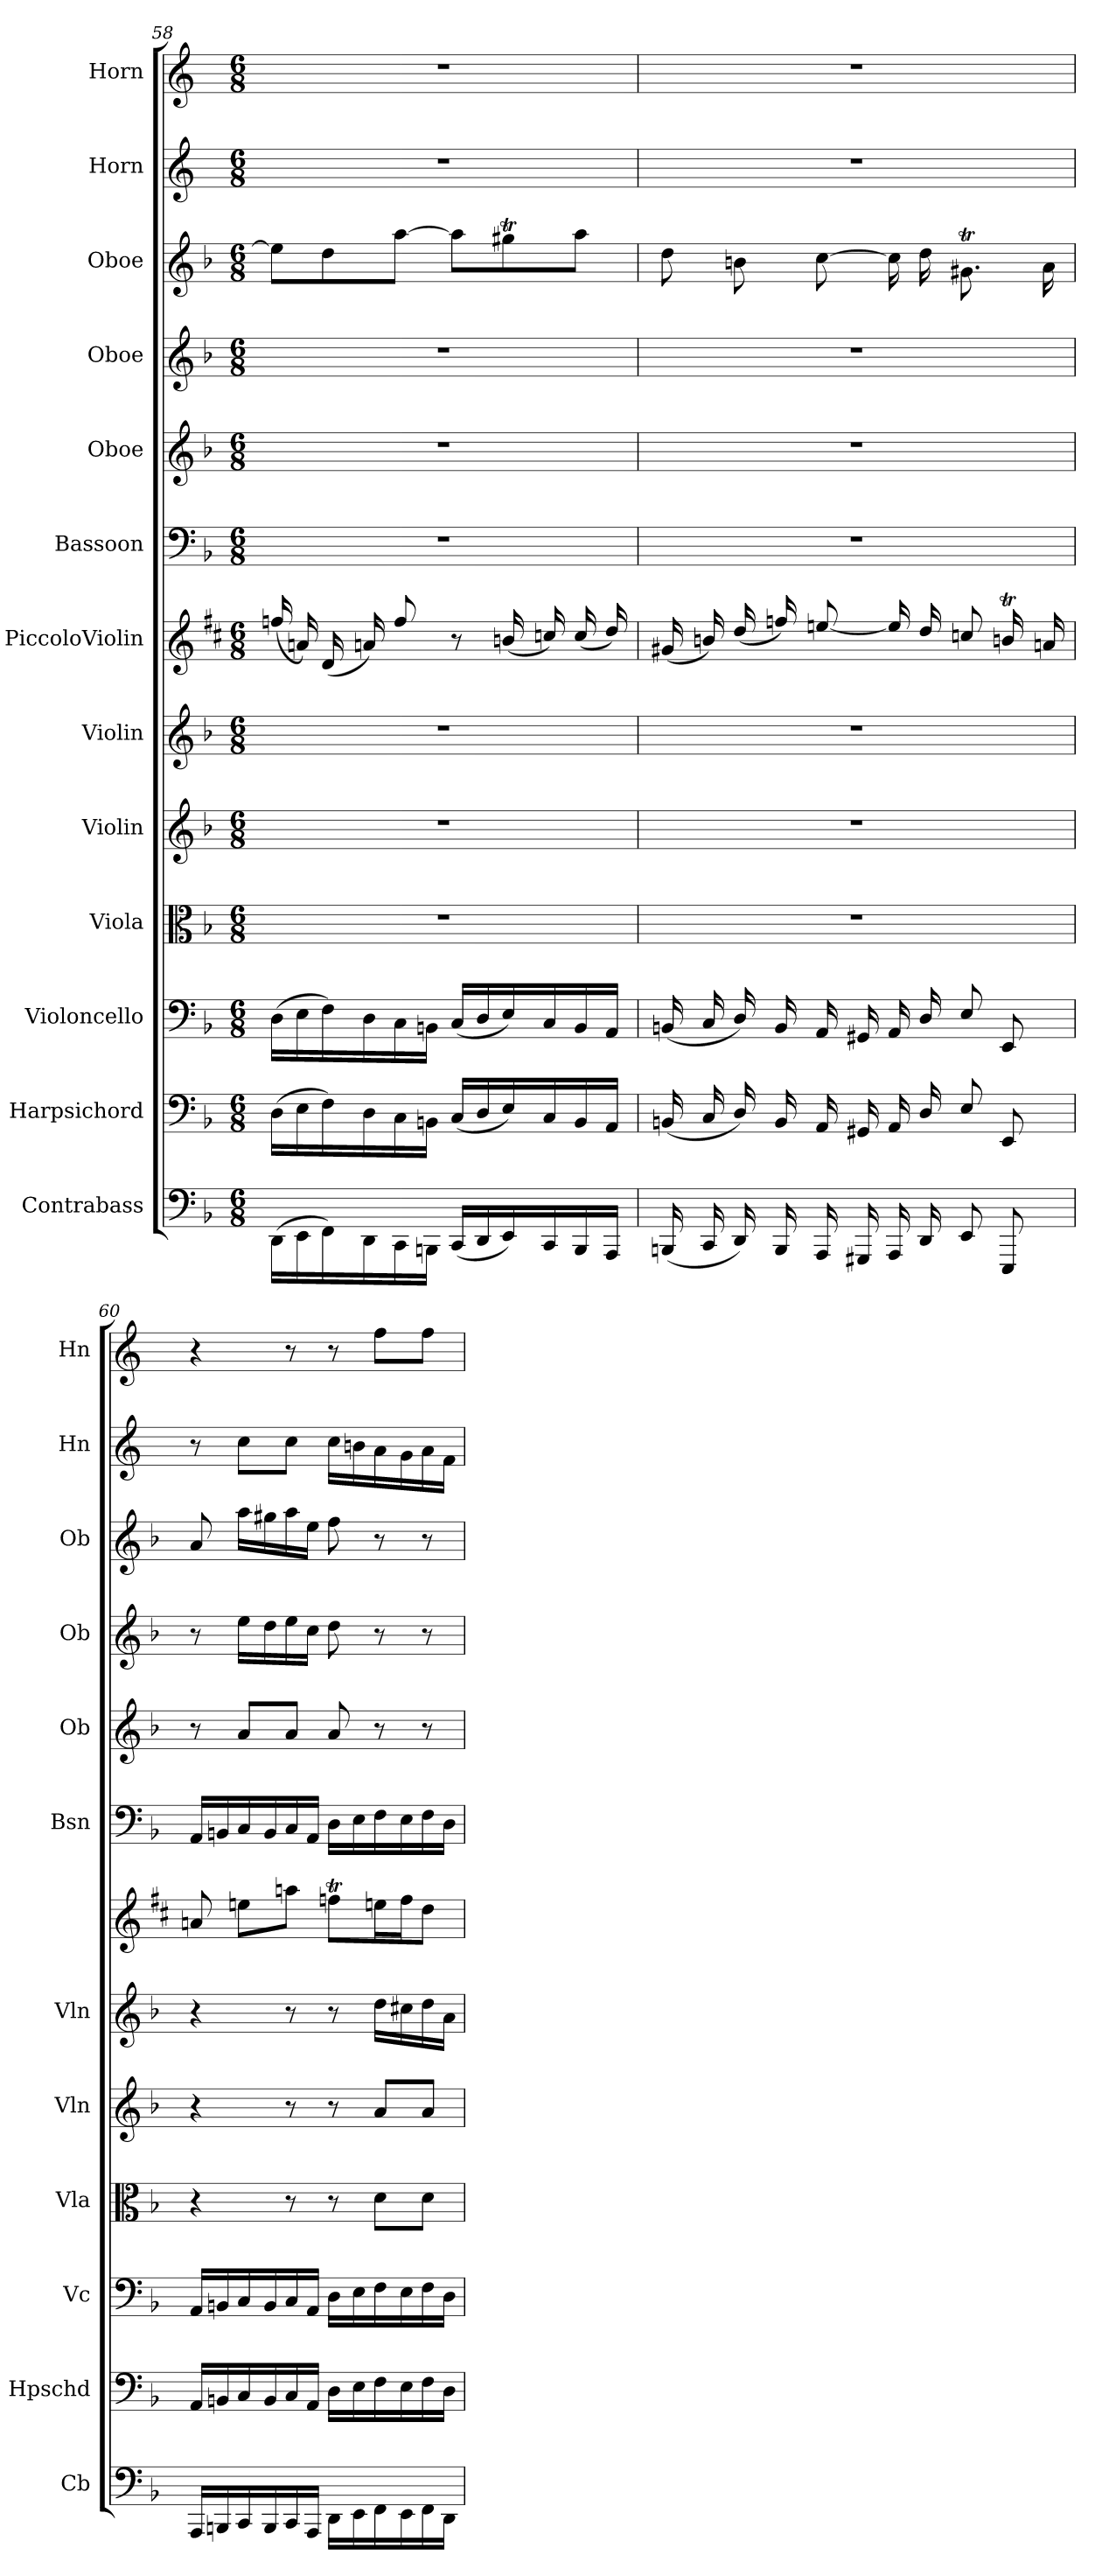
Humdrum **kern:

**kern	**kern	**kern	**kern	**kern	**kern	**kern	**kern	**kern	**kern	**kern	**kern	**kern
*part13	*part12	*part11	*part10	*part9	*part8	*part7	*part6	*part5	*part4	*part3	*part2	*part1
*staff13	*staff12	*staff11	*staff10	*staff9	*staff8	*staff7	*staff6	*staff5	*staff4	*staff3	*staff2	*staff1
*I"Contrabass	*I"Harpsichord	*I"Violoncello	*I"Viola	*I"Violin	*I"Violin	*I"PiccoloViolin	*I"Bassoon	*I"Oboe	*I"Oboe	*I"Oboe	*I"Horn	*I"Horn
*I'Cb	*I'Hpschd	*I'Vc	*I'Vla	*I'Vln	*I'Vln	*	*I'Bsn	*I'Ob	*I'Ob	*I'Ob	*I'Hn	*I'Hn
*clefF4	*clefF4	*clefF4	*clefC3	*clefG2	*clefG2	*clefG2	*clefF4	*clefG2	*clefG2	*clefG2	*clefG2	*clefG2
*k[b-]	*k[b-]	*k[b-]	*k[b-]	*k[b-]	*k[b-]	*k[f#c#]	*k[b-]	*k[b-]	*k[b-]	*k[b-]	*k[]	*k[]
*M6/8	*M6/8	*M6/8	*M6/8	*M6/8	*M6/8	*M6/8	*M6/8	*M6/8	*M6/8	*M6/8	*M6/8	*M6/8
=58	=58	=58	=58	=58	=58	=58	=58	=58	=58	=58	=58	=58
(16DD\LL	(16D\LL	(16D\LL	2.r	2.r	2.r	(16ffn/	2.r	2.r	2.r	8ee\L]	2.r	2.r
16EE\	16E\	16E\	.	.	.	16an/)	.	.	.	.	.	.
16FF\)	16F\)	16F\)	.	.	.	(16d/	.	.	.	8dd\	.	.
16DD\	16D\	16D\	.	.	.	16an/)	.	.	.	.	.	.
16CC\	16C\	16C\	.	.	.	8ff/	.	.	.	[8aa\J	.	.
16BBBn\JJ	16BBn\JJ	16BBn\JJ	.	.	.	.	.	.	.	.	.	.
(16CC/LL	(16C/LL	(16C/LL	.	.	.	8r	.	.	.	8aa\L]	.	.
16DD/	16D/	16D/	.	.	.	.	.	.	.	.	.	.
16EE/)	16E/)	16E/)	.	.	.	(16bn/	.	.	.	8gg#Xt\	.	.
16CC/	16C/	16C/	.	.	.	16ccn/)	.	.	.	.	.	.
16BBB/	16BB/	16BB/	.	.	.	(16cc/	.	.	.	8aa\J	.	.
16AAA/JJ	16AA/JJ	16AA/JJ	.	.	.	16dd/)	.	.	.	.	.	.
=59	=59	=59	=59	=59	=59	=59	=59	=59	=59	=59	=59	=59
(16BBBn/	(16BBn/	(16BBn/	2.r	2.r	2.r	(16g#X/	2.r	2.r	2.r	8dd\	2.r	2.r
16CC/	16C/	16C/	.	.	.	16bn/)	.	.	.	.	.	.
16DD/)	16D/)	16D/)	.	.	.	(16dd/	.	.	.	8bn\	.	.
16BBB/	16BB/	16BB/	.	.	.	16ffn/)	.	.	.	.	.	.
16AAA/	16AA/	16AA/	.	.	.	[8een/	.	.	.	[8cc\	.	.
16GGG#X/	16GG#X/	16GG#X/	.	.	.	.	.	.	.	.	.	.
16AAA/	16AA/	16AA/	.	.	.	16een/]	.	.	.	16cc\]	.	.
16DD/	16D/	16D/	.	.	.	16dd/	.	.	.	16dd\	.	.
8EE/	8E/	8E/	.	.	.	8ccn/	.	.	.	8.g#Xt\	.	.
8EEE/	8EE/	8EE/	.	.	.	16bnt/	.	.	.	.	.	.
.	.	.	.	.	.	16an/	.	.	.	16a\	.	.
=60	=60	=60	=60	=60	=60	=60	=60	=60	=60	=60	=60	=60
16AAA/LL	16AA/LL	16AA/LL	4r	4r	4r	8an/	16AA/LL	8r	8r	8a/	8r	4r
16BBBn/	16BBn/	16BBn/	.	.	.	.	16BBn/	.	.	.	.	.
16CC/	16C/	16C/	.	.	.	8een\L	16C/	8a/L	16ee\LL	16aa\LL	8cc\L	.
16BBB/	16BB/	16BB/	.	.	.	.	16BB/	.	16dd\	16gg#X\	.	.
16CC/	16C/	16C/	8r	8r	8r	8aan\J	16C/	8a/J	16ee\	16aa\	8cc\J	8r
16AAA/JJ	16AA/JJ	16AA/JJ	.	.	.	.	16AA/JJ	.	16cc\JJ	16ee\JJ	.	.
16DD\LL	16D\LL	16D\LL	8r	8r	8r	8ffnT\L	16D\LL	8a/	8dd\	8ff\	16cc\LL	8r
16EE\	16E\	16E\	.	.	.	.	16E\	.	.	.	16bn\	.
16FF\	16F\	16F\	8d\L	8a/L	16dd\LL	16een\L	16F\	8r	8r	8r	16a\	8ff\L
16EE\	16E\	16E\	.	.	16cc#X\	16ff\J	16E\	.	.	.	16g\	.
16FF\	16F\	16F\	8d\J	8a/J	16dd\	8dd\J	16F\	8r	8r	8r	16a\	8ff\J
16DD\JJ	16D\JJ	16D\JJ	.	.	16a\JJ	.	16D\JJ	.	.	.	16f\JJ	.
=	=	=	=	=	=	=	=	=	=	=	=	=
*-	*-	*-	*-	*-	*-	*-	*-	*-	*-	*-	*-	*-
